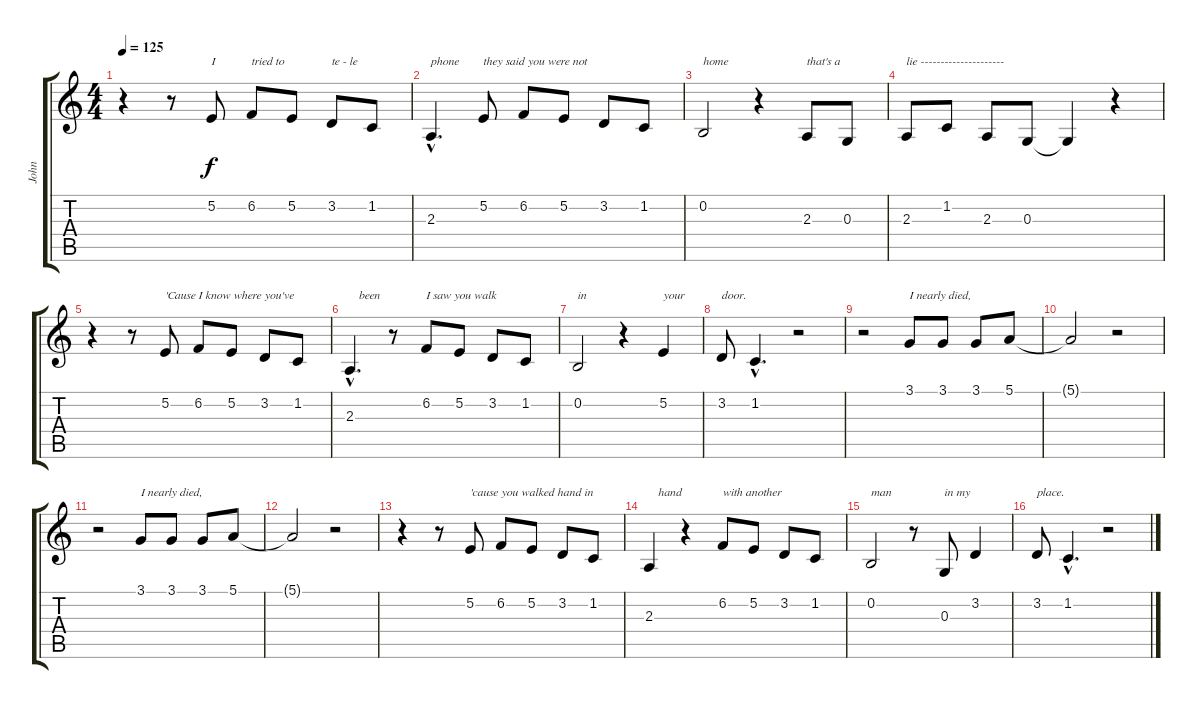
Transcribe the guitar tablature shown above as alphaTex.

\track ("John" "John") {instrument tenorsax}
\staff {score tabs}
\tuning (E4 B3 G3 D3 A2 E2) {hide}
\ts (4 4)
\tempo 125
\clef g2
\ks c
r.4{dy f} r.8 5.2.8{txt "I"} 6.2.8{txt "tried to"} 5.2.8 3.2.8{txt "te - le"} 1.2.8 |
2.3{hac}.4{d txt "phone"} 5.2.8{txt "they said you were not"} 6.2.8 5.2.8 3.2.8 1.2.8 |
0.2.2{txt "home"} r.4 2.3.8{txt "that's a"} 0.3.8 |
2.3.8{txt "lie ---------------------"} 1.2.8 2.3.8 0.3.8 0.3{t}.4 r.4 |
r.4 r.8 5.2.8{txt "'Cause I know where you've"} 6.2.8 5.2.8 3.2.8 1.2.8 |
2.3{hac}.4{d txt "   been"} r.8 6.2.8{txt "I saw you walk"} 5.2.8{txt " "} 3.2.8 1.2.8 |
0.2.2{txt "in"} r.4 5.2.4{txt "your"} |
3.2.8{txt "door."} 1.2{hac}.4{d} r.2 |
r.2 3.1.8{txt "I nearly died,"} 3.1.8 3.1.8 5.1.8 |
5.1{t}.2 r.2 |
r.2 3.1.8{txt "I nearly died,"} 3.1.8 3.1.8 5.1.8 |
5.1{t}.2 r.2 |
r.4 r.8 5.2.8{txt "'cause you walked hand in"} 6.2.8 5.2.8 3.2.8 1.2.8 |
2.3.4{txt "   hand"} r.4 6.2.8{txt "with another"} 5.2.8 3.2.8 1.2.8 |
0.2.2{txt "man"} r.8 0.3.8{txt "in my"} 3.2.4 |
3.2.8{txt "place."} 1.2{hac}.4{d} r.2
